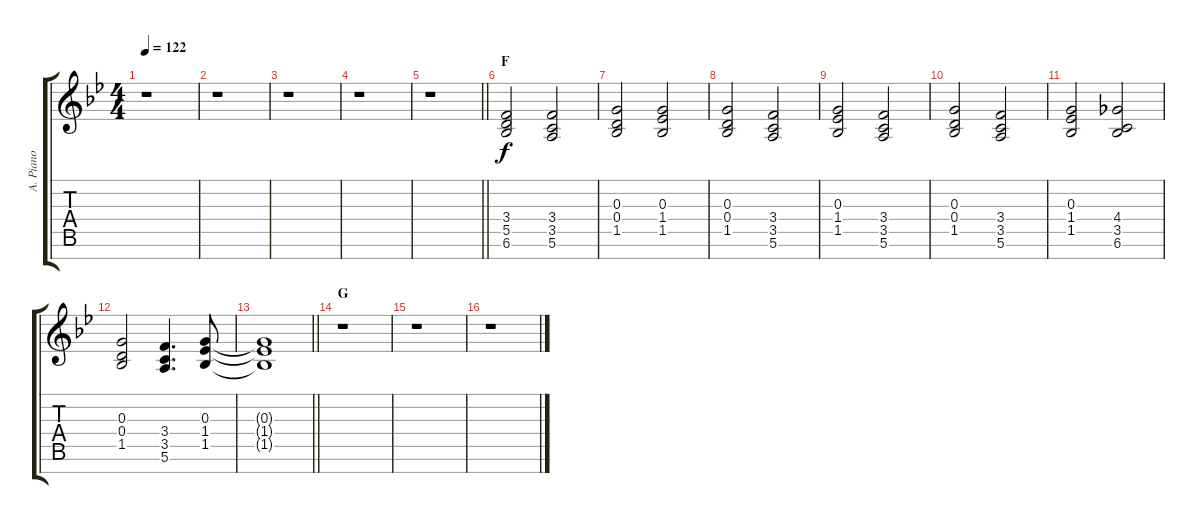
\track ("A. Piano" "A. Piano") {instrument acousticgrandpiano}
\staff {score tabs}
\tuning (E5 B4 G4 D4 A3 E3 B2) {hide}
\ts (4 4)
\tempo 122
\clef g2
\ks bb
r.1{dy f} |
r.1 |
r.1 |
r.1 |
\barLineRight lightlight
r.1 |
\section ("" "F")
(3.4 5.5 6.6).2 (3.4 3.5 5.6).2 |
(0.3 0.4 1.5).2 (0.3 1.4 1.5).2 |
(0.3 0.4 1.5).2 (3.4 3.5 5.6).2 |
(0.3 1.4 1.5).2 (3.4 3.5 5.6).2 |
(0.3 0.4 1.5).2 (3.4 3.5 5.6).2 |
(0.3 1.4 1.5).2 (4.4 3.5 6.6).2 |
(0.3 0.4 1.5).2 (3.4 3.5 5.6).4{d} (0.3 1.4 1.5).8 |
\barLineRight lightlight
(0.3{t} 1.4{t} 1.5{t}).1 |
\section ("" "G")
r.1 |
r.1 |
r.1
